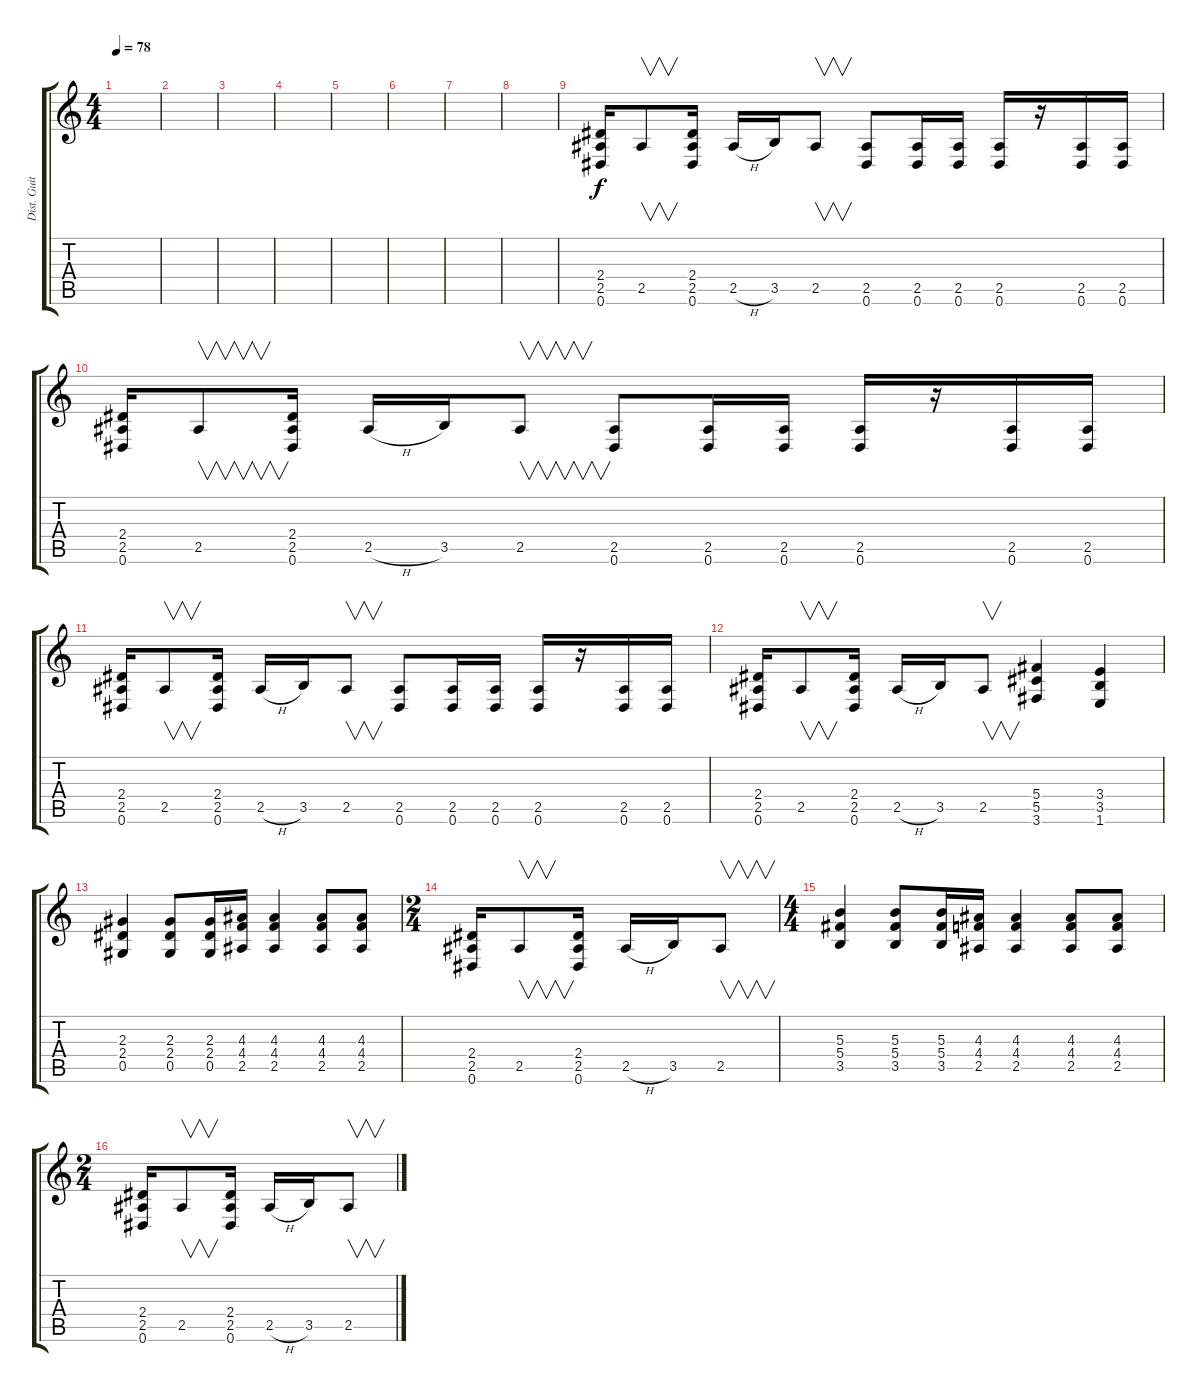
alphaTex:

\track ("Dist. Guitar 2 - Kirk" "Dist. Guit") {instrument distortionguitar}
\staff {score tabs}
\tuning (Eb4 Bb3 Gb3 Db3 Ab2 Eb2) {hide}
\ts (4 4)
\tempo 78
\clef g2
\ks c
|
|
|
|
|
|
|
|
(2.4 2.5 0.6).16 2.5.8{v} (2.4 2.5 0.6).16 2.5{h}.16 3.5.16 2.5.8{v} (2.5 0.6).8 (2.5 0.6).16 (2.5 0.6).16 (2.5 0.6).16 r.16 (2.5 0.6).16 (2.5 0.6).16 |
(2.4 2.5 0.6).16 2.5.8{v} (2.4 2.5 0.6).16 2.5{h}.16 3.5.16 2.5.8{v} (2.5 0.6).8 (2.5 0.6).16 (2.5 0.6).16 (2.5 0.6).16 r.16 (2.5 0.6).16 (2.5 0.6).16 |
(2.4 2.5 0.6).16 2.5.8{v} (2.4 2.5 0.6).16 2.5{h}.16 3.5.16 2.5.8{v} (2.5 0.6).8 (2.5 0.6).16 (2.5 0.6).16 (2.5 0.6).16 r.16 (2.5 0.6).16 (2.5 0.6).16 |
(2.4 2.5 0.6).16 2.5.8{v} (2.4 2.5 0.6).16 2.5{h}.16 3.5.16 2.5.8{v} (5.4 5.5 3.6).4 (3.4 3.5 1.6).4 |
(2.3 2.4 0.5).4 (2.3 2.4 0.5).8 (2.3 2.4 0.5).16 (4.3 4.4 2.5).16 (4.3 4.4 2.5).4 (4.3 4.4 2.5).8 (4.3 4.4 2.5).8 |
\ts (2 4)
(2.4 2.5 0.6).16 2.5.8{v} (2.4 2.5 0.6).16 2.5{h}.16 3.5.16 2.5.8{v} |
\ts (4 4)
(5.3 5.4 3.5).4 (5.3 5.4 3.5).8 (5.3 5.4 3.5).16 (4.3 4.4 2.5).16 (4.3 4.4 2.5).4 (4.3 4.4 2.5).8 (4.3 4.4 2.5).8 |
\ts (2 4)
(2.4 2.5 0.6).16 2.5.8{v} (2.4 2.5 0.6).16 2.5{h}.16 3.5.16 2.5.8{v}
